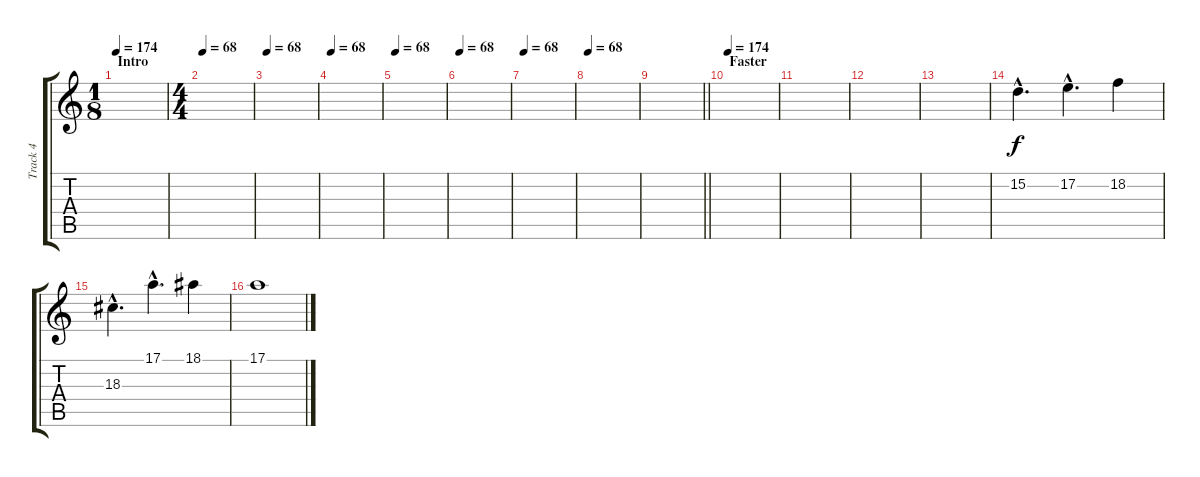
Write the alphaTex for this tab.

\track ("Track 4" "Track 4") {instrument synthstrings2}
\staff {score tabs}
\tuning (E4 B3 G3 D3 A2 E2) {hide}
\ts (1 8)
\section ("" "Intro")
\tempo 174
\tempo 68
\tempo 174
\clef g2
\ks c
|
\ts (4 4)
\tempo 68
|
\tempo 68
|
\tempo 68
|
\tempo 68
|
\tempo 68
|
\tempo 68
|
\tempo 68
|
\barLineRight lightlight
|
\section ("" "Faster")
\tempo 174
|
|
|
|
15.2{hac}.4{d} 17.2{hac}.4{d} 18.2.4 |
18.3{hac}.4{d} 17.1{hac}.4{d} 18.1.4 |
17.1.1
